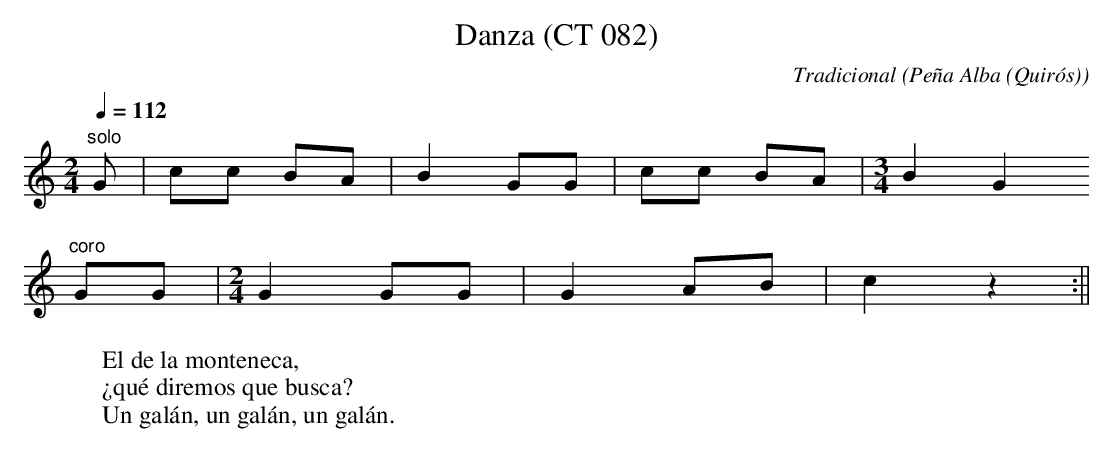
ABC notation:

X:1
T:Danza (CT 082)
C:Tradicional
O:Peña Alba (Quirós)
M:2/4
L:1/8
Q:1/4=112
W:El de la monteneca,
W:¿qué diremos que busca?
W:Un galán, un galán, un galán.
K:C
"solo"G|cc BA|B2 GG|cc BA|[M:3/4]B2 G2
"coro" GG|[M:2/4]G2 GG|G2 AB|c2 z2 :||
